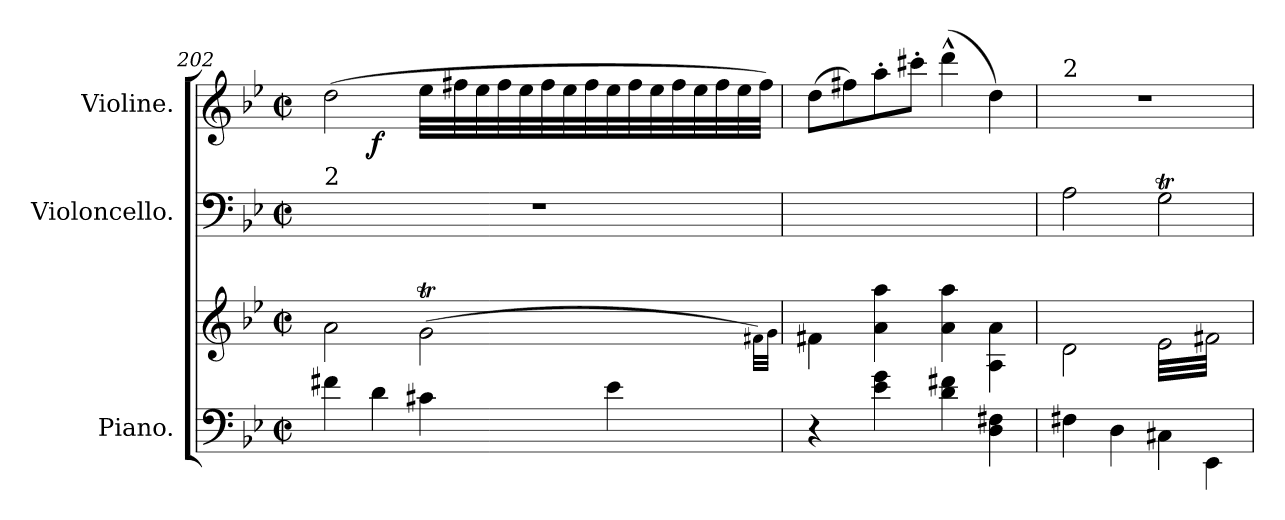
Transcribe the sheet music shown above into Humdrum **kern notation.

**kern	**kern	**kern	**kern	**dynam
*part3	*part3	*part2	*part1	*part1
*staff4	*staff3	*staff2	*staff1	*staff1
*I"Piano.	*	*I"Violoncello.	*I"Violine.	*
*	*	*I'vlc	*I'vl	*
*clefF4	*clefG2	*clefF4	*clefG2	*
*k[b-e-]	*k[b-e-]	*k[b-e-]	*k[b-e-]	*
*g:	*g:	*g:	*g:	*
*M2/2	*M2/2	*M2/2	*M2/2	*
*met(c|)	*met(c|)	*met(c|)	*met(c|)	*
=202	=202	=202	=202	=202
*	*	*	*^	*
!	!	!LO:TX:a:t=2	!	!	!
4f#X\	2a\	1r	(2dd\	4ryy	.
!	!	!	!	!	!LO:DY:b
4d\	.	.	.	2.ryy	f
4c#X\	(2gT\	.	32ee-\LLL	.	.
.	.	.	32ff#X\	.	.
.	.	.	32ee-\	.	.
.	.	.	32ff#\	.	.
.	.	.	32ee-\	.	.
.	.	.	32ff#\	.	.
.	.	.	32ee-\	.	.
.	.	.	32ff#\	.	.
4e-\	.	.	32ee-\	.	.
.	.	.	32ff#\	.	.
.	.	.	32ee-\	.	.
.	.	.	32ff#\	.	.
.	.	.	32ee-\	.	.
.	.	.	32ff#\	.	.
.	.	.	32ee-\	.	.
.	.	.	32ff#\JJJ)	.	.
.	32qqf#X\LLL)	.	.	.	.
.	32qqg\JJJ	.	.	.	.
*	*	*	*v	*v	*
=203	=203	=203	=203	=203
4r	4f#X\	1ryy	(8dd\L	.
.	.	.	8ff#X\)	.
4e-\ 4g\	4a\ 4aa\	.	8aa'\	.
.	.	.	8ccc#X'\J	.
4d\ 4f#X\	4a\ 4aa\	.	(4ddd^^\	.
4D\ 4F#X\	4A\ 4a\	.	4dd\)	.
=204	=204	=204	=204	=204
!	!	!	!LO:TX:a:t=2	!
4F#X\	2d\	2A\	1r	.
4D\	.	.	.	.
*	*tremolo	*	*	*
4C#X\	32e-\LLL	2GT\	.	.
.	32f#\	.	.	.
.	32e-\	.	.	.
.	32f#\	.	.	.
.	32e-\	.	.	.
.	32f#\	.	.	.
.	32e-\	.	.	.
.	32f#\	.	.	.
4EE-\	32e-\	.	.	.
.	32f#\	.	.	.
.	32e-\	.	.	.
.	32f#\	.	.	.
.	32e-\	.	.	.
.	32f#\	.	.	.
.	32e-\	.	.	.
.	32f#\JJJ	.	.	.
*	*Xtremolo	*	*	*
.	.	.	.	.
.	.	.	.	.
.	.	.	.	.
.	.	.	.	.
.	.	.	.	.
.	.	.	.	.
.	.	.	.	.
.	.	.	.	.
=	=	=	=	=
*-	*-	*-	*-	*-
